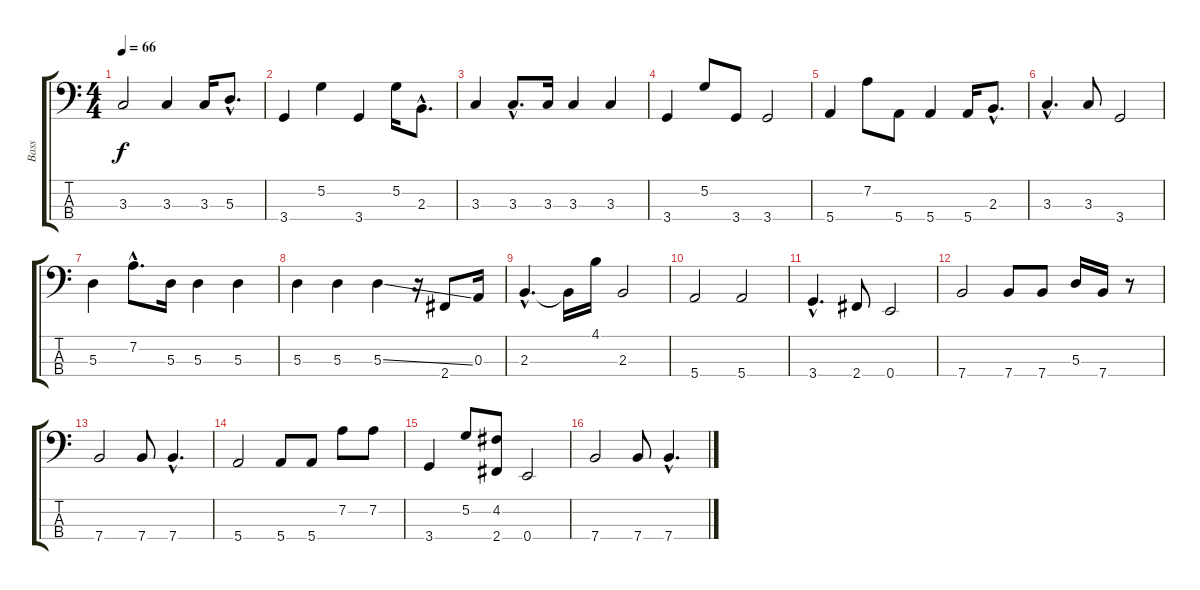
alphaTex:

\track ("Bass" "Bass") {instrument electricbassfinger}
\staff {score tabs}
\tuning (G2 D2 A1 E1) {hide}
\ts (4 4)
\tempo 66
\clef f4
\ks c
3.3.2{dy f} 3.3.4 3.3.16 5.3{hac}.8{d} |
3.4.4 5.2.4 3.4.4 5.2.16 2.3{hac}.8{d} |
3.3.4 3.3{hac}.8{d} 3.3.16 3.3.4 3.3.4 |
3.4.4 5.2.8 3.4.8 3.4.2 |
5.4.4 7.2.8 5.4.8 5.4.4 5.4.16 2.3{hac}.8{d} |
3.3{hac}.4{d} 3.3.8 3.4.2 |
5.3.4 7.2{hac}.8{d} 5.3.16 5.3.4 5.3.4 |
5.3.4 5.3.4 5.3{ss}.4 r.16 2.4.8 0.3.16 |
2.3{hac}.4{d} 2.3{t}.16 4.1.16 2.3.2 |
5.4.2 5.4.2 |
3.4{hac}.4{d} 2.4.8 0.4.2 |
7.4.2 7.4.8 7.4.8 5.3.16 7.4.16 r.8 |
7.4.2 7.4.8 7.4{hac}.4{d} |
5.4.2 5.4.8 5.4.8 7.2.8 7.2.8 |
3.4.4 5.2.8 (4.2 2.4).8 0.4.2 |
7.4.2 7.4.8 7.4{hac}.4{d}
